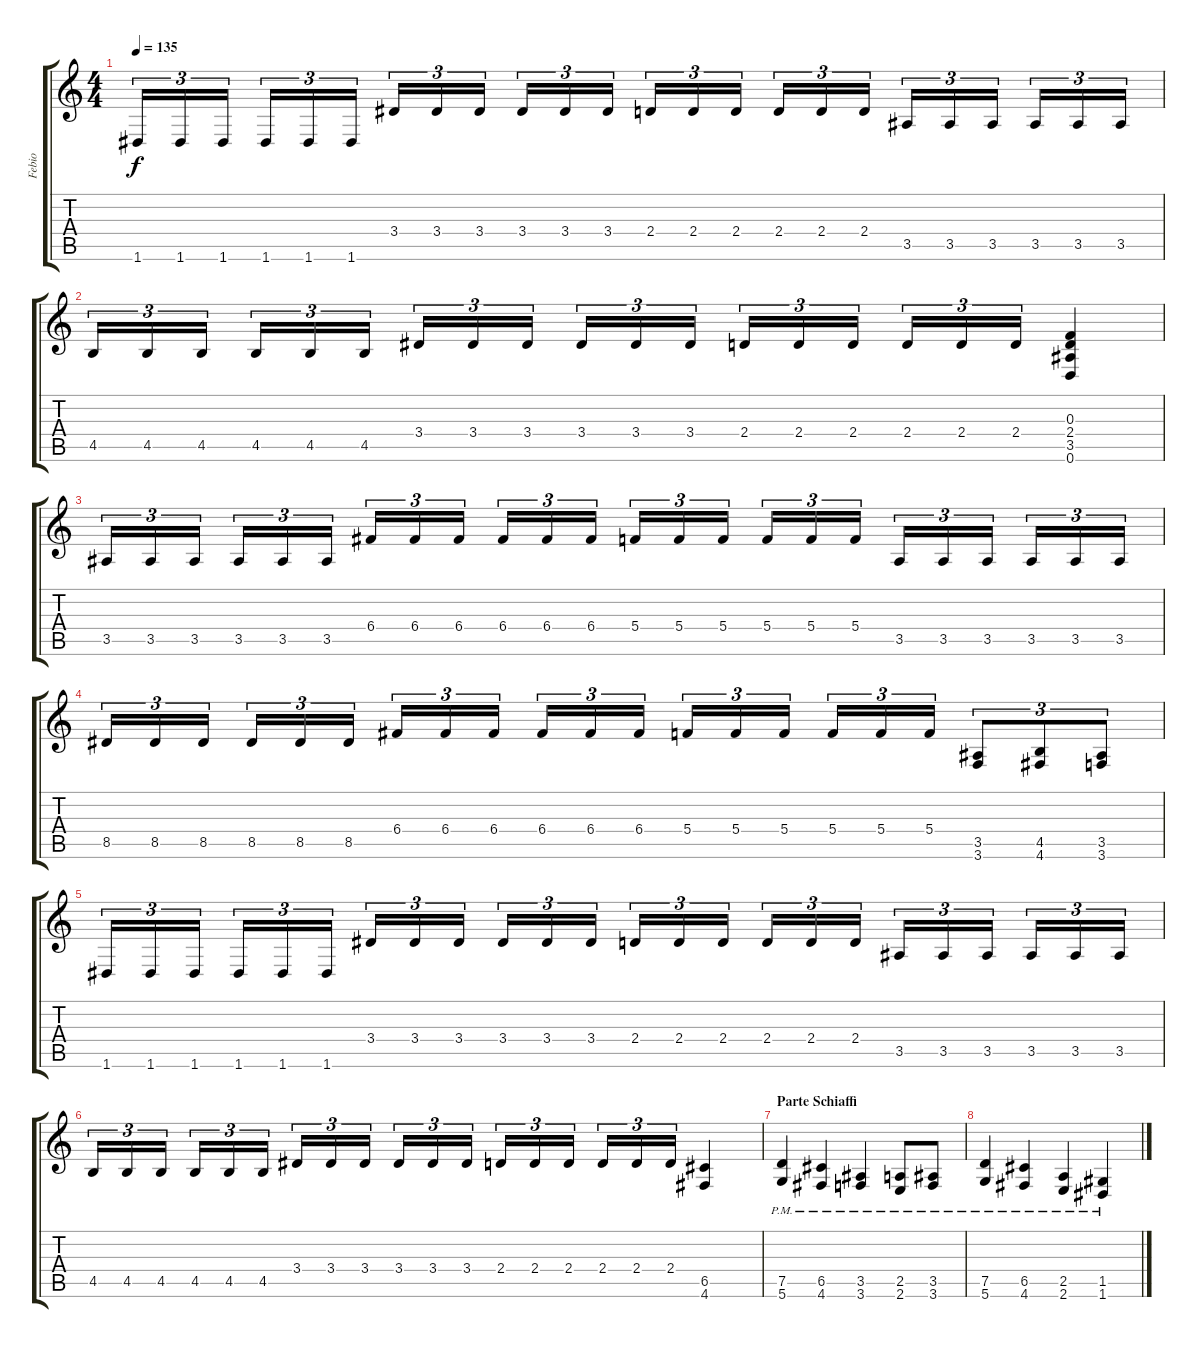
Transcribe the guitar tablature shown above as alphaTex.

\track ("Febio" "Febio") {instrument distortionguitar}
\staff {score tabs}
\tuning (D4 A3 F3 C3 G2 D2) {hide}
\ts (4 4)
\tempo 135
\clef g2
\ks c
1.6.16{tu (3 2) dy f} 1.6.16{tu (3 2)} 1.6.16{tu (3 2) beam splitsecondary} 1.6.16{tu (3 2)} 1.6.16{tu (3 2)} 1.6.16{tu (3 2)} 3.4.16{tu (3 2)} 3.4.16{tu (3 2)} 3.4.16{tu (3 2) beam splitsecondary} 3.4.16{tu (3 2)} 3.4.16{tu (3 2)} 3.4.16{tu (3 2)} 2.4.16{tu (3 2)} 2.4.16{tu (3 2)} 2.4.16{tu (3 2) beam splitsecondary} 2.4.16{tu (3 2)} 2.4.16{tu (3 2)} 2.4.16{tu (3 2)} 3.5.16{tu (3 2)} 3.5.16{tu (3 2)} 3.5.16{tu (3 2) beam splitsecondary} 3.5.16{tu (3 2)} 3.5.16{tu (3 2)} 3.5.16{tu (3 2)} |
4.5.16{tu (3 2)} 4.5.16{tu (3 2)} 4.5.16{tu (3 2) beam splitsecondary} 4.5.16{tu (3 2)} 4.5.16{tu (3 2)} 4.5.16{tu (3 2)} 3.4.16{tu (3 2)} 3.4.16{tu (3 2)} 3.4.16{tu (3 2) beam splitsecondary} 3.4.16{tu (3 2)} 3.4.16{tu (3 2)} 3.4.16{tu (3 2)} 2.4.16{tu (3 2)} 2.4.16{tu (3 2)} 2.4.16{tu (3 2) beam splitsecondary} 2.4.16{tu (3 2)} 2.4.16{tu (3 2)} 2.4.16{tu (3 2)} (0.3 2.4 3.5 0.6).4 |
3.5.16{tu (3 2)} 3.5.16{tu (3 2)} 3.5.16{tu (3 2) beam splitsecondary} 3.5.16{tu (3 2)} 3.5.16{tu (3 2)} 3.5.16{tu (3 2)} 6.4.16{tu (3 2)} 6.4.16{tu (3 2)} 6.4.16{tu (3 2) beam splitsecondary} 6.4.16{tu (3 2)} 6.4.16{tu (3 2)} 6.4.16{tu (3 2)} 5.4.16{tu (3 2)} 5.4.16{tu (3 2)} 5.4.16{tu (3 2) beam splitsecondary} 5.4.16{tu (3 2)} 5.4.16{tu (3 2)} 5.4.16{tu (3 2)} 3.5.16{tu (3 2)} 3.5.16{tu (3 2)} 3.5.16{tu (3 2) beam splitsecondary} 3.5.16{tu (3 2)} 3.5.16{tu (3 2)} 3.5.16{tu (3 2)} |
8.5.16{tu (3 2)} 8.5.16{tu (3 2)} 8.5.16{tu (3 2) beam splitsecondary} 8.5.16{tu (3 2)} 8.5.16{tu (3 2)} 8.5.16{tu (3 2)} 6.4.16{tu (3 2)} 6.4.16{tu (3 2)} 6.4.16{tu (3 2) beam splitsecondary} 6.4.16{tu (3 2)} 6.4.16{tu (3 2)} 6.4.16{tu (3 2)} 5.4.16{tu (3 2)} 5.4.16{tu (3 2)} 5.4.16{tu (3 2) beam splitsecondary} 5.4.16{tu (3 2)} 5.4.16{tu (3 2)} 5.4.16{tu (3 2)} (3.5 3.6).8{tu (3 2)} (4.5 4.6).8{tu (3 2)} (3.5 3.6).8{tu (3 2)} |
1.6.16{tu (3 2)} 1.6.16{tu (3 2)} 1.6.16{tu (3 2) beam splitsecondary} 1.6.16{tu (3 2)} 1.6.16{tu (3 2)} 1.6.16{tu (3 2)} 3.4.16{tu (3 2)} 3.4.16{tu (3 2)} 3.4.16{tu (3 2) beam splitsecondary} 3.4.16{tu (3 2)} 3.4.16{tu (3 2)} 3.4.16{tu (3 2)} 2.4.16{tu (3 2)} 2.4.16{tu (3 2)} 2.4.16{tu (3 2) beam splitsecondary} 2.4.16{tu (3 2)} 2.4.16{tu (3 2)} 2.4.16{tu (3 2)} 3.5.16{tu (3 2)} 3.5.16{tu (3 2)} 3.5.16{tu (3 2) beam splitsecondary} 3.5.16{tu (3 2)} 3.5.16{tu (3 2)} 3.5.16{tu (3 2)} |
4.5.16{tu (3 2)} 4.5.16{tu (3 2)} 4.5.16{tu (3 2) beam splitsecondary} 4.5.16{tu (3 2)} 4.5.16{tu (3 2)} 4.5.16{tu (3 2)} 3.4.16{tu (3 2)} 3.4.16{tu (3 2)} 3.4.16{tu (3 2) beam splitsecondary} 3.4.16{tu (3 2)} 3.4.16{tu (3 2)} 3.4.16{tu (3 2)} 2.4.16{tu (3 2)} 2.4.16{tu (3 2)} 2.4.16{tu (3 2) beam splitsecondary} 2.4.16{tu (3 2)} 2.4.16{tu (3 2)} 2.4.16{tu (3 2)} (6.5 4.6).4 |
\section ("" "Parte Schiaffi")
(7.5{pm} 5.6{pm}).4 (6.5{pm} 4.6{pm}).4 (3.5{pm} 3.6{pm}).4 (2.5{pm} 2.6{pm}).8 (3.5{pm} 3.6{pm}).8 |
(7.5{pm} 5.6{pm}).4 (6.5{pm} 4.6{pm}).4 (2.5{pm} 2.6{pm}).4 (1.5{pm} 1.6{pm}).4
